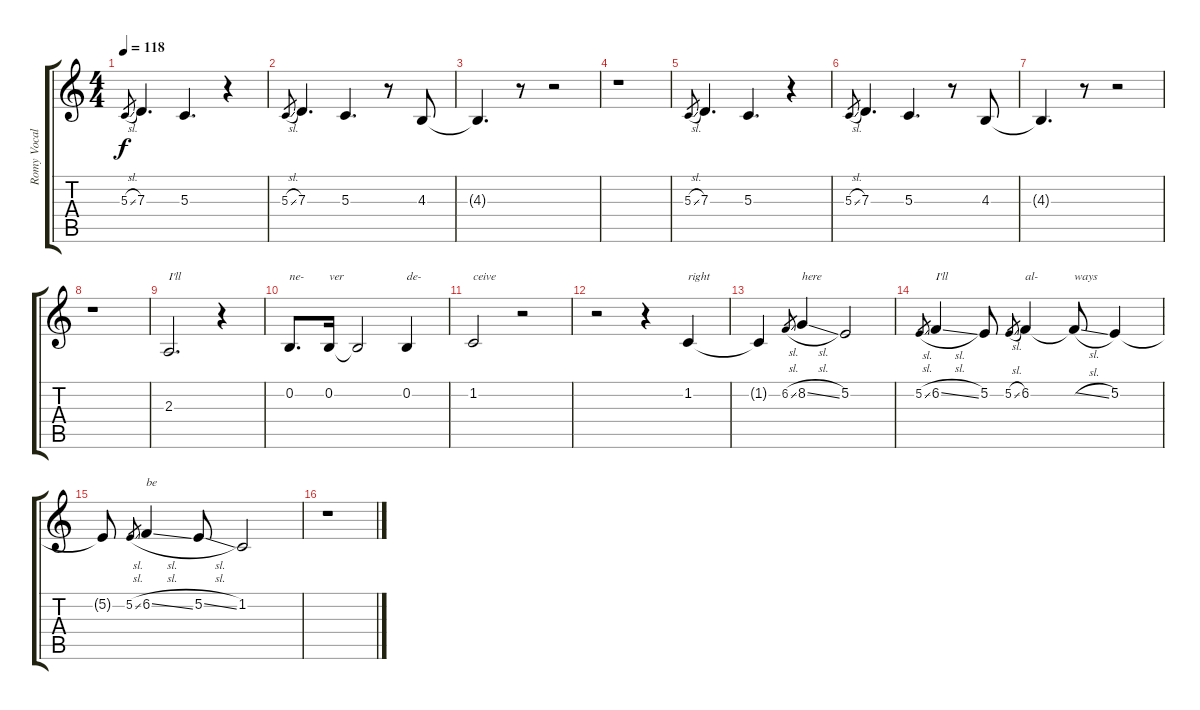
\track ("Romy Vocals" "Romy Vocal") {instrument lead6voice}
\staff {score tabs}
\tuning (E4 B3 G3 D3 A2 E2) {hide}
\ts (4 4)
\tempo 118
\clef g2
\ks c
5.3{sl}.8{gr dy f} 7.3.4{d volume 9} 5.3.4{d} r.4 |
5.3{sl}.8{gr} 7.3.4{d} 5.3.4{d} r.8 4.3.8 |
4.3{t}.4{d} r.8 r.2 |
r.1 |
5.3{sl}.8{gr} 7.3.4{d} 5.3.4{d} r.4 |
5.3{sl}.8{gr} 7.3.4{d} 5.3.4{d} r.8 4.3.8 |
4.3{t}.4{d} r.8 r.2 |
r.1 |
2.3.2{d txt "I'll" volume 13} r.4 |
0.2.8{d txt "ne-"} 0.2.16{txt "ver"} 0.2{t}.2 0.2.4{txt "de-"} |
1.2.2{txt "ceive"} r.2 |
r.2 r.4 1.2.4{txt "right"} |
1.2{t}.4 6.2{sl}.8{gr} 8.2{sl}.4{txt "here"} 5.2.2 |
5.2{sl}.8{gr} 6.2{sl}.4{txt "I'll"} 5.2.8 5.2{sl}.8{gr} 6.2.4{txt "al-"} 6.2{sl t}.8{txt "ways"} 5.2.4 |
5.2{t}.8 5.2{sl}.8{gr} 6.2{sl}.4{txt "be"} 5.2{sl}.8 1.2.2 |
r.1
